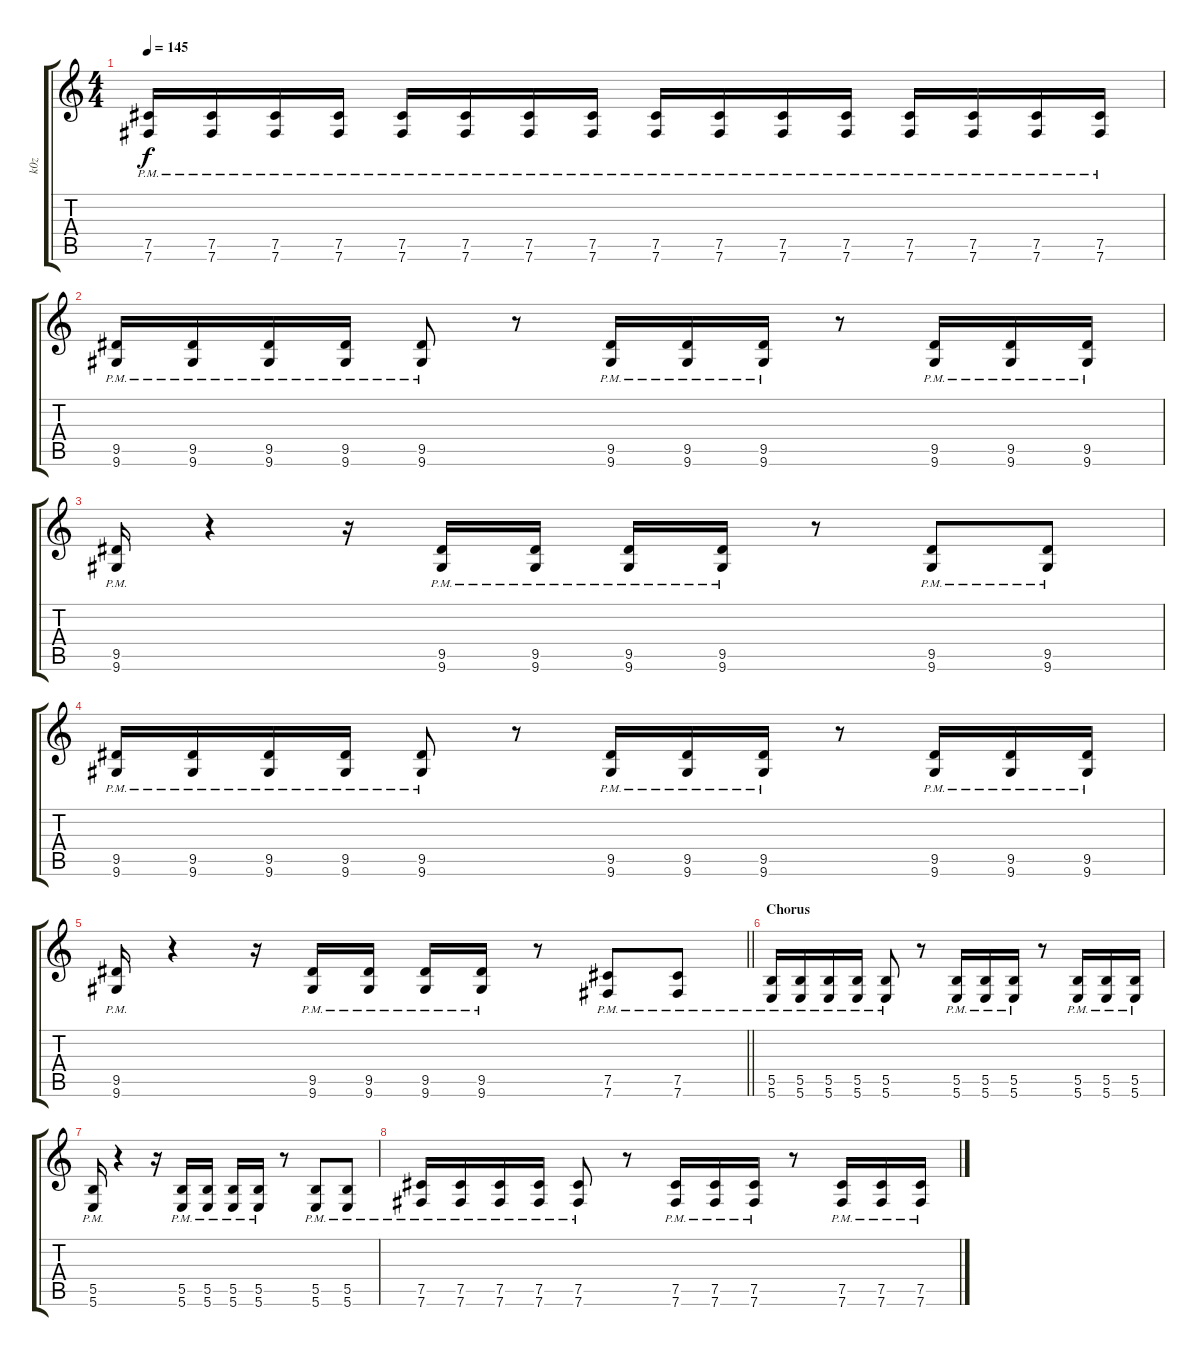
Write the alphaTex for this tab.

\track ("k0z" "k0z") {instrument distortionguitar}
\staff {score tabs}
\tuning (Db4 Ab3 E3 B2 Gb2 B1) {hide}
\ts (4 4)
\tempo 145
\clef g2
\ks c
(7.5{pm} 7.6{pm}).16{dy f} (7.5{pm} 7.6{pm}).16 (7.5{pm} 7.6{pm}).16 (7.5{pm} 7.6{pm}).16 (7.5{pm} 7.6{pm}).16 (7.5{pm} 7.6{pm}).16 (7.5{pm} 7.6{pm}).16 (7.5{pm} 7.6{pm}).16 (7.5{pm} 7.6{pm}).16 (7.5{pm} 7.6{pm}).16 (7.5{pm} 7.6{pm}).16 (7.5{pm} 7.6{pm}).16 (7.5{pm} 7.6{pm}).16 (7.5{pm} 7.6{pm}).16 (7.5{pm} 7.6{pm}).16 (7.5{pm} 7.6{pm}).16 |
(9.5{pm} 9.6{pm}).16 (9.5{pm} 9.6{pm}).16 (9.5{pm} 9.6{pm}).16 (9.5{pm} 9.6{pm}).16 (9.5{pm} 9.6{pm}).8 r.8 (9.5{pm} 9.6{pm}).16 (9.5{pm} 9.6{pm}).16 (9.5{pm} 9.6{pm}).16 r.8 (9.5{pm} 9.6{pm}).16 (9.5{pm} 9.6{pm}).16 (9.5{pm} 9.6{pm}).16 |
(9.5{pm} 9.6{pm}).16 r.4 r.16 (9.5{pm} 9.6{pm}).16 (9.5{pm} 9.6{pm}).16 (9.5{pm} 9.6{pm}).16 (9.5{pm} 9.6{pm}).16 r.8 (9.5{pm} 9.6{pm}).8 (9.5{pm} 9.6{pm}).8 |
(9.5{pm} 9.6{pm}).16 (9.5{pm} 9.6{pm}).16 (9.5{pm} 9.6{pm}).16 (9.5{pm} 9.6{pm}).16 (9.5{pm} 9.6{pm}).8 r.8 (9.5{pm} 9.6{pm}).16 (9.5{pm} 9.6{pm}).16 (9.5{pm} 9.6{pm}).16 r.8 (9.5{pm} 9.6{pm}).16 (9.5{pm} 9.6{pm}).16 (9.5{pm} 9.6{pm}).16 |
\barLineRight lightlight
(9.5{pm} 9.6{pm}).16 r.4 r.16 (9.5{pm} 9.6{pm}).16 (9.5{pm} 9.6{pm}).16 (9.5{pm} 9.6{pm}).16 (9.5{pm} 9.6{pm}).16 r.8 (7.5{pm} 7.6{pm}).8 (7.5{pm} 7.6{pm}).8 |
\section ("" "Chorus")
(5.5{pm} 5.6{pm}).16 (5.5{pm} 5.6{pm}).16 (5.5{pm} 5.6{pm}).16 (5.5{pm} 5.6{pm}).16 (5.5{pm} 5.6{pm}).8 r.8 (5.5{pm} 5.6{pm}).16 (5.5{pm} 5.6{pm}).16 (5.5{pm} 5.6{pm}).16 r.8 (5.5{pm} 5.6{pm}).16 (5.5{pm} 5.6{pm}).16 (5.5{pm} 5.6{pm}).16 |
(5.5{pm} 5.6{pm}).16 r.4 r.16 (5.5{pm} 5.6{pm}).16 (5.5{pm} 5.6{pm}).16 (5.5{pm} 5.6{pm}).16 (5.5{pm} 5.6{pm}).16 r.8 (5.5{pm} 5.6{pm}).8 (5.5{pm} 5.6{pm}).8 |
(7.5{pm} 7.6{pm}).16 (7.5{pm} 7.6{pm}).16 (7.5{pm} 7.6{pm}).16 (7.5{pm} 7.6{pm}).16 (7.5{pm} 7.6{pm}).8 r.8 (7.5{pm} 7.6{pm}).16 (7.5{pm} 7.6{pm}).16 (7.5{pm} 7.6{pm}).16 r.8 (7.5{pm} 7.6{pm}).16 (7.5{pm} 7.6{pm}).16 (7.5{pm} 7.6{pm}).16
